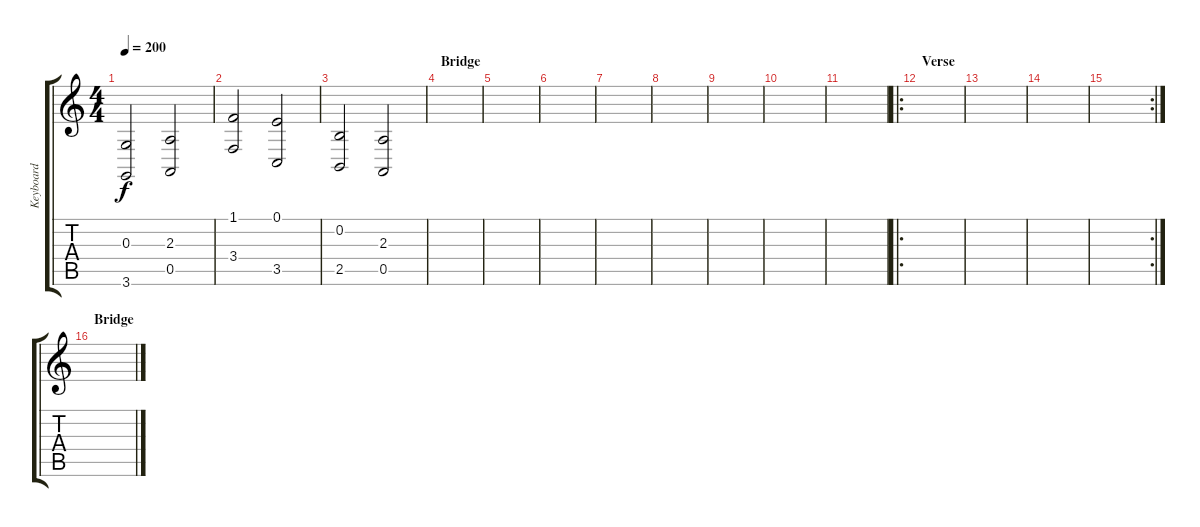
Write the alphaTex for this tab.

\track ("Keyboard" "Keyboard") {instrument stringensemble1}
\staff {score tabs}
\tuning (E4 B3 G3 D3 A2 E2) {hide}
\ts (4 4)
\tempo 200
\clef g2
\ks c
(0.3 3.6).2{dy f} (2.3 0.5).2 |
(1.1 3.4).2 (0.1 3.5).2 |
(0.2 2.5).2 (2.3 0.5).2 |
\section ("" "Bridge")
|
|
|
|
|
|
|
|
\ro
\section ("" "Verse")
|
|
|
\rc 2
|
\section ("" "Bridge")
